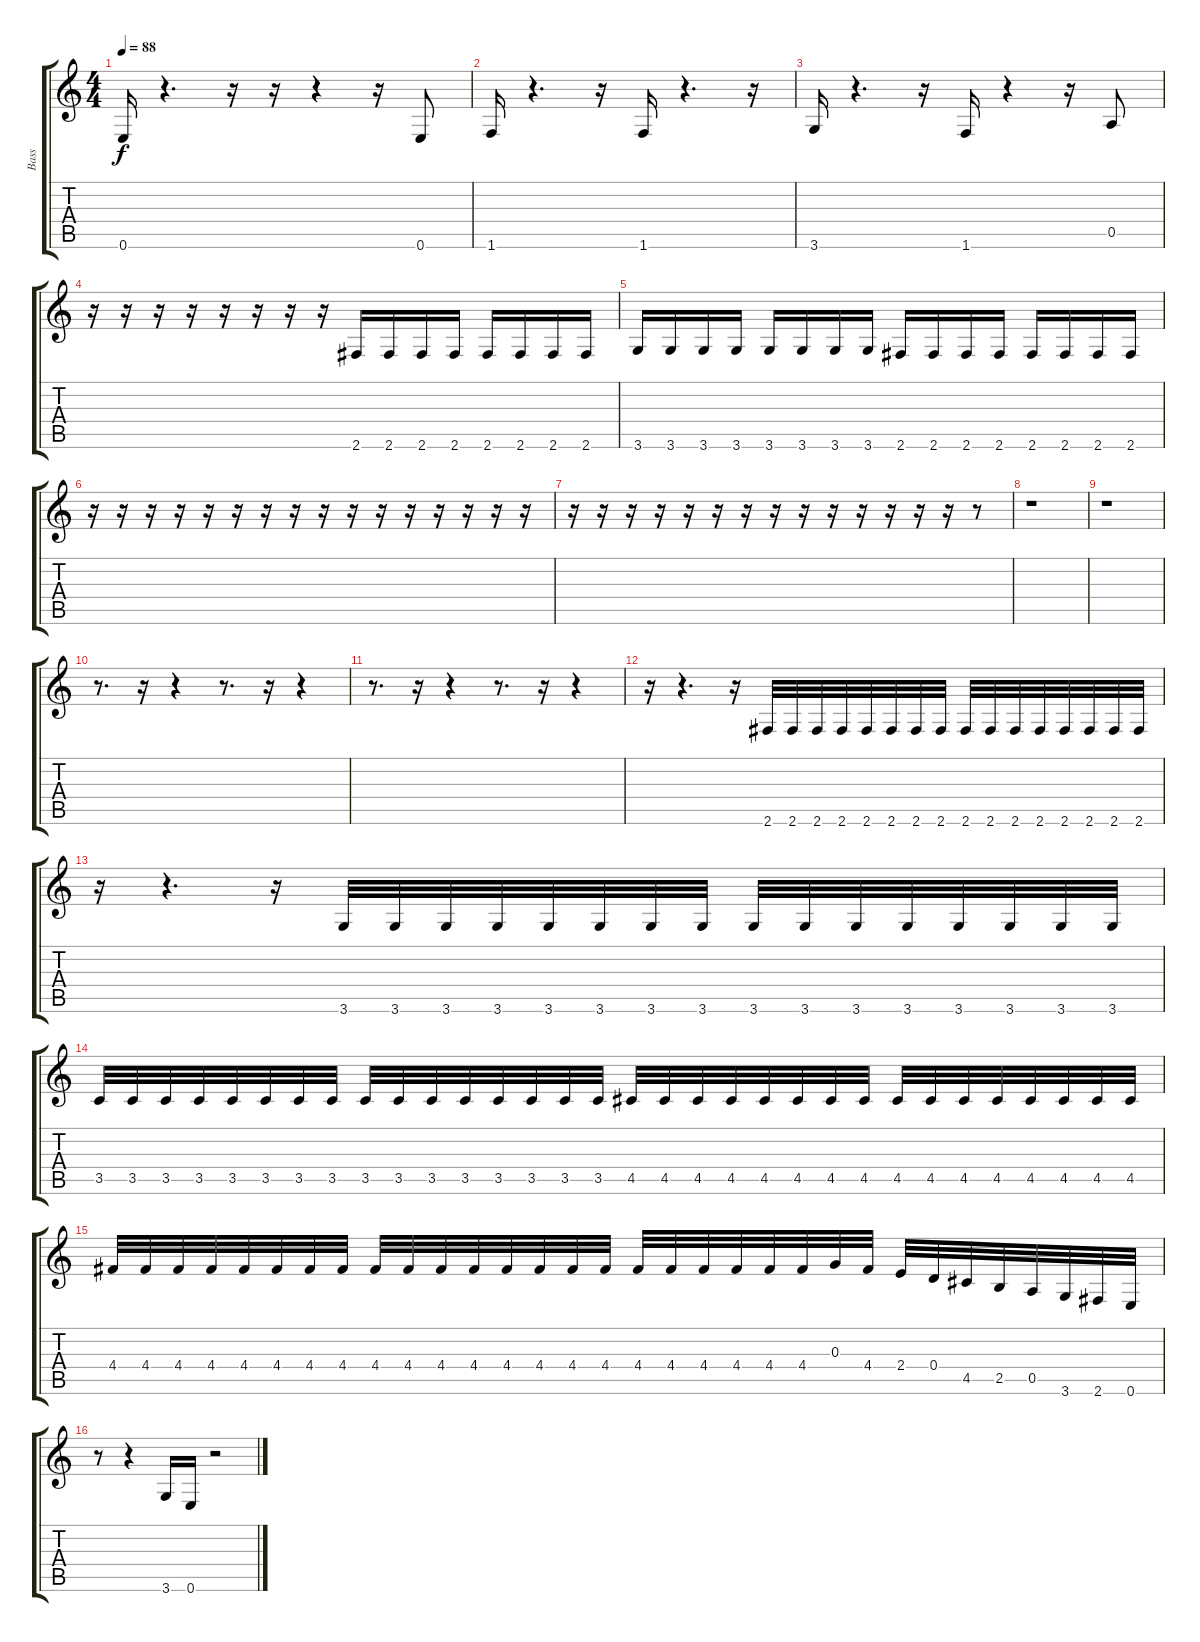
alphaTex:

\track ("Bass" "Bass") {instrument electricbassfinger}
\staff {score tabs}
\tuning (E4 B3 G3 D3 A2 E2) {hide}
\ts (4 4)
\tempo 88
\clef g2
\ks c
0.6.16{dy f} r.4{d} r.16 r.16 r.4 r.16 0.6.8 |
1.6.16 r.4{d} r.16 1.6.16 r.4{d} r.16 |
3.6.16 r.4{d} r.16 1.6.16 r.4 r.16 0.5.8 |
r.16 r.16 r.16 r.16 r.16 r.16 r.16 r.16 2.6.16 2.6.16 2.6.16 2.6.16 2.6.16 2.6.16 2.6.16 2.6.16 |
3.6.16 3.6.16 3.6.16 3.6.16 3.6.16 3.6.16 3.6.16 3.6.16 2.6.16 2.6.16 2.6.16 2.6.16 2.6.16 2.6.16 2.6.16 2.6.16 |
r.16 r.16 r.16 r.16 r.16 r.16 r.16 r.16 r.16 r.16 r.16 r.16 r.16 r.16 r.16 r.16 |
r.16 r.16 r.16 r.16 r.16 r.16 r.16 r.16 r.16 r.16 r.16 r.16 r.16 r.16 r.8 |
r.1 |
r.1 |
r.8{d} r.16 r.4 r.8{d} r.16 r.4 |
r.8{d} r.16 r.4 r.8{d} r.16 r.4 |
r.16 r.4{d} r.16 2.6.32 2.6.32 2.6.32 2.6.32 2.6.32 2.6.32 2.6.32 2.6.32 2.6.32 2.6.32 2.6.32 2.6.32 2.6.32 2.6.32 2.6.32 2.6.32 |
r.16 r.4{d} r.16 3.6.32 3.6.32 3.6.32 3.6.32 3.6.32 3.6.32 3.6.32 3.6.32 3.6.32 3.6.32 3.6.32 3.6.32 3.6.32 3.6.32 3.6.32 3.6.32 |
3.5.32 3.5.32 3.5.32 3.5.32 3.5.32 3.5.32 3.5.32 3.5.32 3.5.32 3.5.32 3.5.32 3.5.32 3.5.32 3.5.32 3.5.32 3.5.32 4.5.32 4.5.32 4.5.32 4.5.32 4.5.32 4.5.32 4.5.32 4.5.32 4.5.32 4.5.32 4.5.32 4.5.32 4.5.32 4.5.32 4.5.32 4.5.32 |
4.4.32 4.4.32 4.4.32 4.4.32 4.4.32 4.4.32 4.4.32 4.4.32 4.4.32 4.4.32 4.4.32 4.4.32 4.4.32 4.4.32 4.4.32 4.4.32 4.4.32 4.4.32 4.4.32 4.4.32 4.4.32 4.4.32 0.3.32 4.4.32 2.4.32 0.4.32 4.5.32 2.5.32 0.5.32 3.6.32 2.6.32 0.6.32 |
r.8 r.4 3.6.16 0.6.16 r.2
